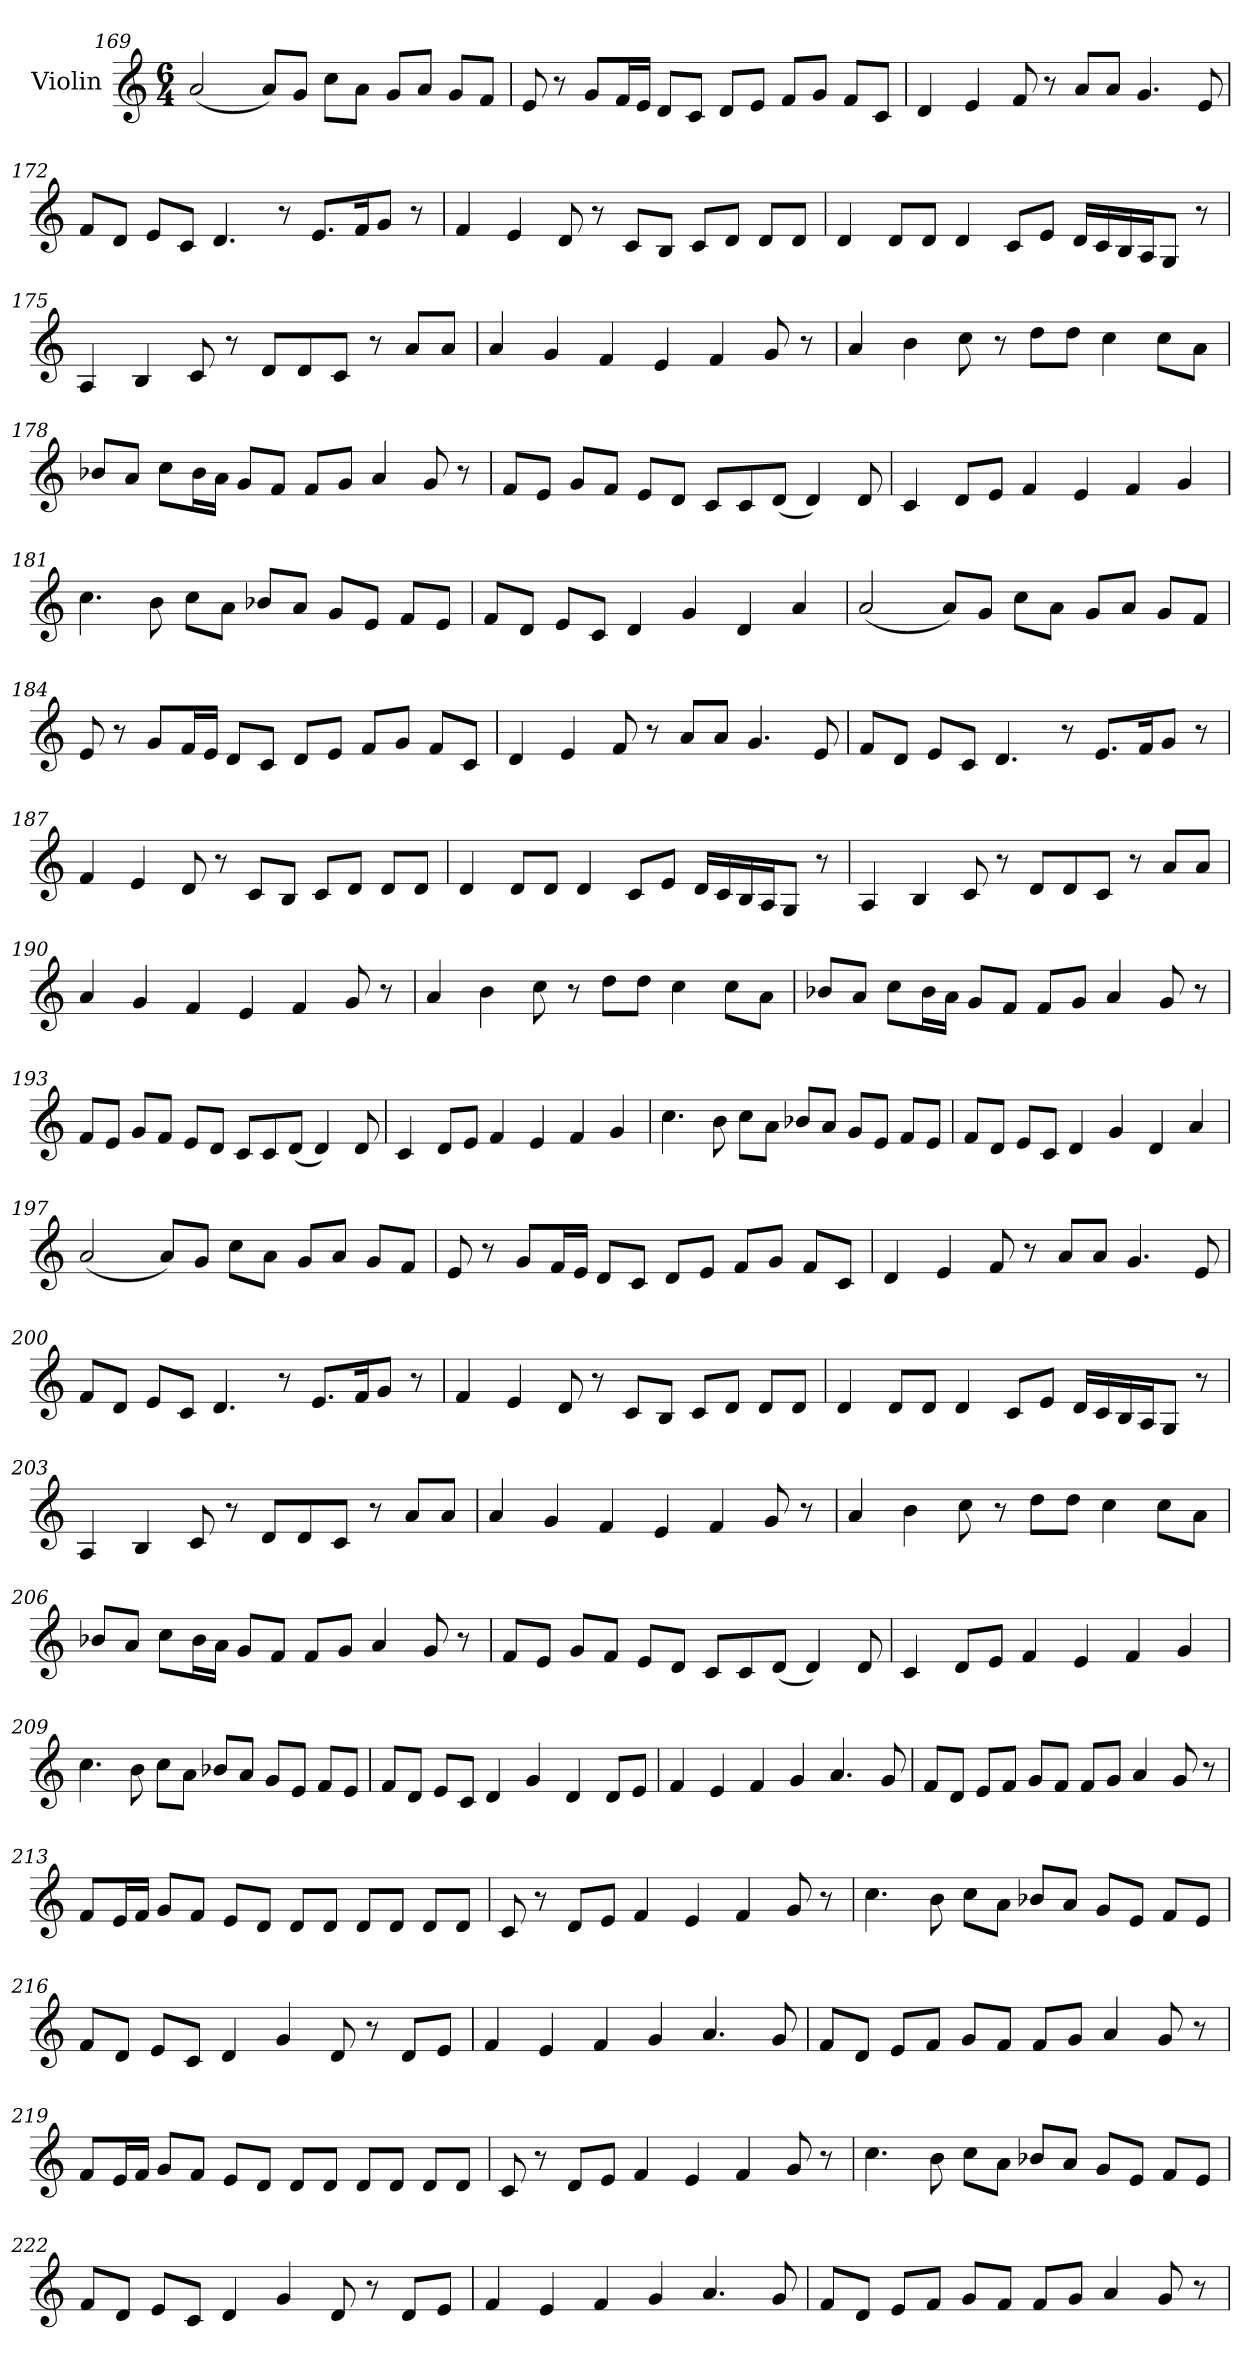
**kern
*part1
*staff1
*I"Violin
*clefG2
*k[]
*M6/4
=169
(<2a/
8a/L)
8g/J
8cc\L
8a\J
8g/L
8a/J
8g/L
8f/J
=170
8e/
8r
8g/L
16f/L
16e/JJ
8d/L
8c/J
8d/L
8e/J
8f/L
8g/J
8f/L
8c/J
!!LO:LB:g=z
=171
4d/
4e/
8f/
8r
8a/L
8a/J
4.g/
8e/
=172
8f/L
8d/J
8e/L
8c/J
4.d/
8r
8.e/L
16f/K
8g/J
8r
=173
4f/
4e/
8d/
8r
8c/L
8B/J
8c/L
8d/J
8d/L
8d/J
!!LO:LB:g=z
=174
4d/
8d/L
8d/J
4d/
8c/L
8e/J
16d/LL
16c/
16B/
16A/J
8G/J
8r
=175
4A/
4B/
8c/
8r
8d/L
8d/
8c/J
8r
8a/L
8a/J
=176
4a/
4g/
4f/
4e/
4f/
8g/
8r
!!LO:LB:g=z
=177
4a/
4b\
8cc\
8r
8dd\L
8dd\J
4cc\
8cc\L
8a\J
=178
8b-X/L
8a/J
8cc\L
16b-\L
16a\JJ
8g/L
8f/J
8f/L
8g/J
4a/
8g/
8r
=179
8f/L
8e/J
8g/L
8f/J
8e/L
8d/J
8c/L
8c/
(<8d/J
4d/)
8d/
!!LO:LB:g=z
=180
4c/
8d/L
8e/J
4f/
4e/
4f/
4g/
=181
4.cc\
8b\
8cc\L
8a\J
8b-X/L
8a/J
8g/L
8e/J
8f/L
8e/J
=182
8f/L
8d/J
8e/L
8c/J
4d/
4g/
4d/
4a/
!!LO:LB:g=z
=183
(<2a/
8a/L)
8g/J
8cc\L
8a\J
8g/L
8a/J
8g/L
8f/J
=184
8e/
8r
8g/L
16f/L
16e/JJ
8d/L
8c/J
8d/L
8e/J
8f/L
8g/J
8f/L
8c/J
=185
4d/
4e/
8f/
8r
8a/L
8a/J
4.g/
8e/
!!LO:PB:g=z
=186
8f/L
8d/J
8e/L
8c/J
4.d/
8r
8.e/L
16f/K
8g/J
8r
=187
4f/
4e/
8d/
8r
8c/L
8B/J
8c/L
8d/J
8d/L
8d/J
=188
4d/
8d/L
8d/J
4d/
8c/L
8e/J
16d/LL
16c/
16B/
16A/J
8G/J
8r
!!LO:LB:g=z
=189
4A/
4B/
8c/
8r
8d/L
8d/
8c/J
8r
8a/L
8a/J
=190
4a/
4g/
4f/
4e/
4f/
8g/
8r
=191
4a/
4b\
8cc\
8r
8dd\L
8dd\J
4cc\
8cc\L
8a\J
!!LO:LB:g=z
=192
8b-X/L
8a/J
8cc\L
16b-\L
16a\JJ
8g/L
8f/J
8f/L
8g/J
4a/
8g/
8r
=193
8f/L
8e/J
8g/L
8f/J
8e/L
8d/J
8c/L
8c/
(<8d/J
4d/)
8d/
=194
4c/
8d/L
8e/J
4f/
4e/
4f/
4g/
!!LO:LB:g=z
=195
4.cc\
8b\
8cc\L
8a\J
8b-X/L
8a/J
8g/L
8e/J
8f/L
8e/J
=196
8f/L
8d/J
8e/L
8c/J
4d/
4g/
4d/
4a/
=197
(<2a/
8a/L)
8g/J
8cc\L
8a\J
8g/L
8a/J
8g/L
8f/J
!!LO:LB:g=z
=198
8e/
8r
8g/L
16f/L
16e/JJ
8d/L
8c/J
8d/L
8e/J
8f/L
8g/J
8f/L
8c/J
=199
4d/
4e/
8f/
8r
8a/L
8a/J
4.g/
8e/
=200
8f/L
8d/J
8e/L
8c/J
4.d/
8r
8.e/L
16f/K
8g/J
8r
!!LO:LB:g=z
=201
4f/
4e/
8d/
8r
8c/L
8B/J
8c/L
8d/J
8d/L
8d/J
=202
4d/
8d/L
8d/J
4d/
8c/L
8e/J
16d/LL
16c/
16B/
16A/J
8G/J
8r
=203
4A/
4B/
8c/
8r
8d/L
8d/
8c/J
8r
8a/L
8a/J
!!LO:LB:g=z
=204
4a/
4g/
4f/
4e/
4f/
8g/
8r
=205
4a/
4b\
8cc\
8r
8dd\L
8dd\J
4cc\
8cc\L
8a\J
=206
8b-X/L
8a/J
8cc\L
16b-\L
16a\JJ
8g/L
8f/J
8f/L
8g/J
4a/
8g/
8r
!!LO:LB:g=z
=207
8f/L
8e/J
8g/L
8f/J
8e/L
8d/J
8c/L
8c/
(<8d/J
4d/)
8d/
=208
4c/
8d/L
8e/J
4f/
4e/
4f/
4g/
=209
4.cc\
8b\
8cc\L
8a\J
8b-X/L
8a/J
8g/L
8e/J
8f/L
8e/J
!!LO:PB:g=z
=210
8f/L
8d/J
8e/L
8c/J
4d/
4g/
4d/
8d/L
8e/J
=211
4f/
4e/
4f/
4g/
4.a/
8g/
=212
8f/L
8d/J
8e/L
8f/J
8g/L
8f/J
8f/L
8g/J
4a/
8g/
8r
!!LO:LB:g=z
=213
8f/L
16e/L
16f/JJ
8g/L
8f/J
8e/L
8d/J
8d/L
8d/J
8d/L
8d/J
8d/L
8d/J
=214
8c/
8r
8d/L
8e/J
4f/
4e/
4f/
8g/
8r
=215
4.cc\
8b\
8cc\L
8a\J
8b-X/L
8a/J
8g/L
8e/J
8f/L
8e/J
!!LO:LB:g=z
=216
8f/L
8d/J
8e/L
8c/J
4d/
4g/
8d/
8r
8d/L
8e/J
=217
4f/
4e/
4f/
4g/
4.a/
8g/
=218
8f/L
8d/J
8e/L
8f/J
8g/L
8f/J
8f/L
8g/J
4a/
8g/
8r
!!LO:LB:g=z
=219
8f/L
16e/L
16f/JJ
8g/L
8f/J
8e/L
8d/J
8d/L
8d/J
8d/L
8d/J
8d/L
8d/J
=220
8c/
8r
8d/L
8e/J
4f/
4e/
4f/
8g/
8r
=221
4.cc\
8b\
8cc\L
8a\J
8b-X/L
8a/J
8g/L
8e/J
8f/L
8e/J
!!LO:LB:g=z
=222
8f/L
8d/J
8e/L
8c/J
4d/
4g/
8d/
8r
8d/L
8e/J
=223
4f/
4e/
4f/
4g/
4.a/
8g/
=224
8f/L
8d/J
8e/L
8f/J
8g/L
8f/J
8f/L
8g/J
4a/
8g/
8r
=
*-
